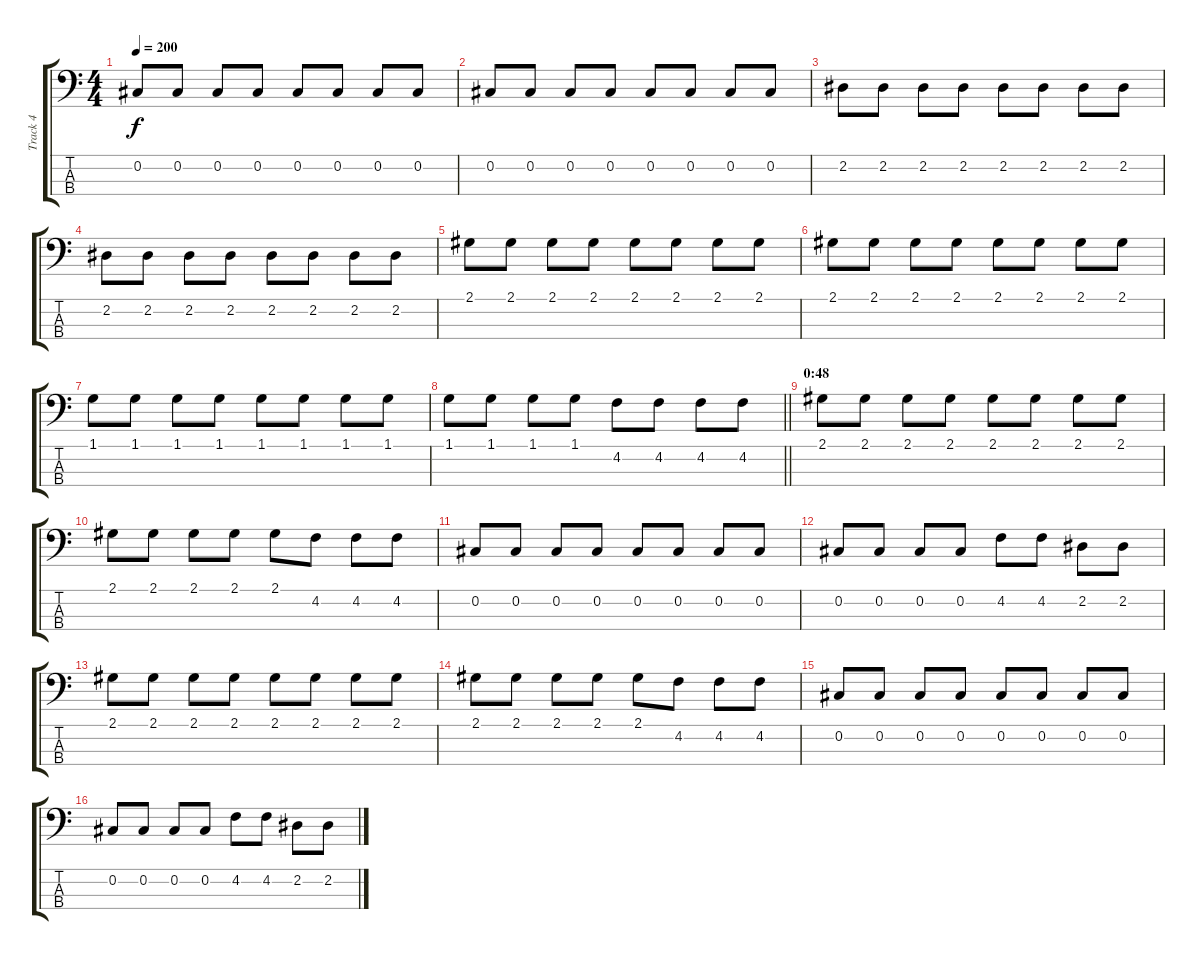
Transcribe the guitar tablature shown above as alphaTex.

\track ("Track 4" "Track 4") {instrument slapbass1}
\staff {score tabs}
\tuning (Gb2 Db2 Ab1 Eb1) {hide}
\ts (4 4)
\tempo 200
\clef f4
\ks c
0.2.8{dy f} 0.2.8 0.2.8 0.2.8 0.2.8 0.2.8 0.2.8 0.2.8 |
0.2.8 0.2.8 0.2.8 0.2.8 0.2.8 0.2.8 0.2.8 0.2.8 |
2.2.8 2.2.8 2.2.8 2.2.8 2.2.8 2.2.8 2.2.8 2.2.8 |
2.2.8 2.2.8 2.2.8 2.2.8 2.2.8 2.2.8 2.2.8 2.2.8 |
2.1.8 2.1.8 2.1.8 2.1.8 2.1.8 2.1.8 2.1.8 2.1.8 |
2.1.8 2.1.8 2.1.8 2.1.8 2.1.8 2.1.8 2.1.8 2.1.8 |
1.1.8 1.1.8 1.1.8 1.1.8 1.1.8 1.1.8 1.1.8 1.1.8 |
\barLineRight lightlight
1.1.8 1.1.8 1.1.8 1.1.8 4.2.8 4.2.8 4.2.8 4.2.8 |
\section ("" "0:48")
2.1.8 2.1.8 2.1.8 2.1.8 2.1.8 2.1.8 2.1.8 2.1.8 |
2.1.8 2.1.8 2.1.8 2.1.8 2.1.8 4.2.8 4.2.8 4.2.8 |
0.2.8 0.2.8 0.2.8 0.2.8 0.2.8 0.2.8 0.2.8 0.2.8 |
0.2.8 0.2.8 0.2.8 0.2.8 4.2.8 4.2.8 2.2.8 2.2.8 |
2.1.8 2.1.8 2.1.8 2.1.8 2.1.8 2.1.8 2.1.8 2.1.8 |
2.1.8 2.1.8 2.1.8 2.1.8 2.1.8 4.2.8 4.2.8 4.2.8 |
0.2.8 0.2.8 0.2.8 0.2.8 0.2.8 0.2.8 0.2.8 0.2.8 |
0.2.8 0.2.8 0.2.8 0.2.8 4.2.8 4.2.8 2.2.8 2.2.8
